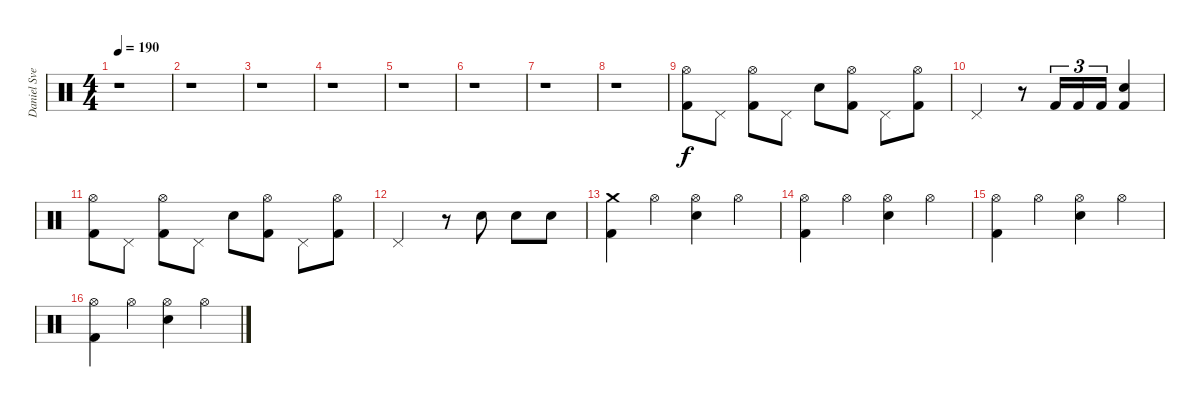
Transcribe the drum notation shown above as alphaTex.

\track ("Daniel Svensson" "Daniel Sve") {instrument percussion}
\staff {score}
\articulation defaults
\ts (4 4)
\tempo 190
\clef neutral
\ks c
r.1{dy f} |
r.1 |
r.1 |
r.1 |
r.1 |
r.1 |
r.1 |
r.1 |
("Kick (hit) 2" "Hi-Hat (open)").8 "Pedal Hi-Hat (hit)".8 ("Kick (hit) 2" "Hi-Hat (open)").8 "Pedal Hi-Hat (hit)".8 "Electric Snare (hit)".8 ("Kick (hit) 2" "Hi-Hat (open)").8 "Pedal Hi-Hat (hit)".8 ("Kick (hit) 2" "Hi-Hat (open)").8 |
"Pedal Hi-Hat (hit)".2 r.8 "Kick (hit) 2".16{tu (3 2)} "Kick (hit) 2".16{tu (3 2)} "Kick (hit) 2".16{tu (3 2)} ("Kick (hit) 2" "Electric Snare (hit)").4 |
("Kick (hit) 2" "Hi-Hat (open)").8 "Pedal Hi-Hat (hit)".8 ("Kick (hit) 2" "Hi-Hat (open)").8 "Pedal Hi-Hat (hit)".8 "Electric Snare (hit)".8 ("Kick (hit) 2" "Hi-Hat (open)").8 "Pedal Hi-Hat (hit)".8 ("Kick (hit) 2" "Hi-Hat (open)").8 |
"Pedal Hi-Hat (hit)".2 r.8 "Electric Snare (hit)".8 "Electric Snare (hit)".8 "Electric Snare (hit)".8 |
("Kick (hit) 2" "Crash medium (hit)").4 "Hi-Hat (open)".4 ("Electric Snare (hit)" "Hi-Hat (open)").4 "Hi-Hat (open)".4 |
("Kick (hit) 2" "Hi-Hat (open)").4 "Hi-Hat (open)".4 ("Electric Snare (hit)" "Hi-Hat (open)").4 "Hi-Hat (open)".4 |
("Kick (hit) 2" "Hi-Hat (open)").4 "Hi-Hat (open)".4 ("Electric Snare (hit)" "Hi-Hat (open)").4 "Hi-Hat (open)".4 |
("Kick (hit) 2" "Hi-Hat (open)").4 "Hi-Hat (open)".4 ("Electric Snare (hit)" "Hi-Hat (open)").4 "Hi-Hat (open)".4
